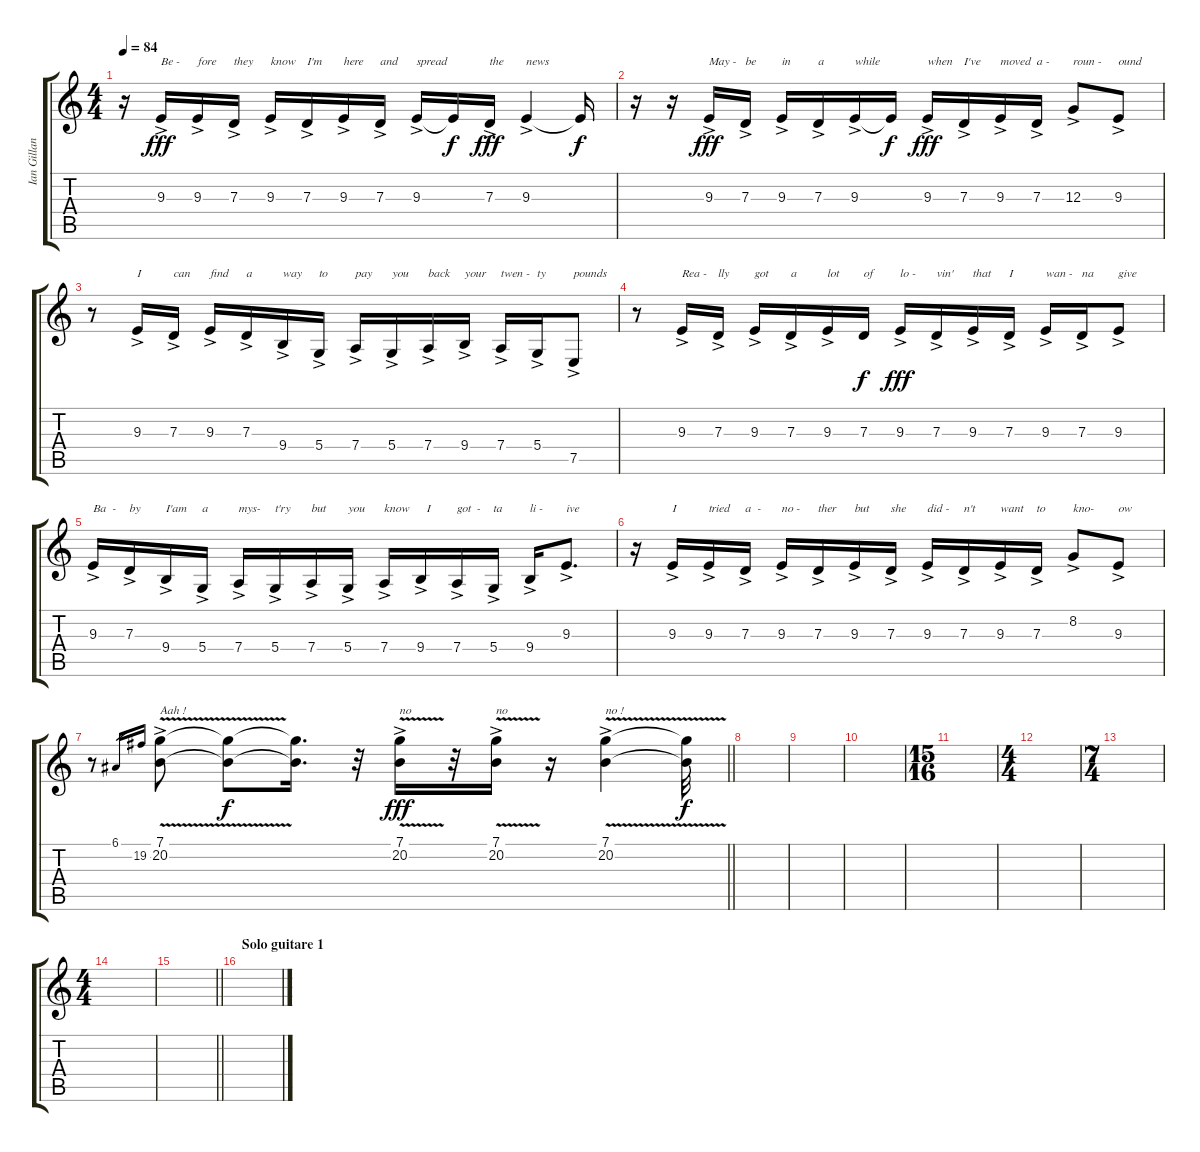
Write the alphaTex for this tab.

\track ("Ian Gillan" "Ian Gillan") {instrument oboe}
\staff {score tabs}
\tuning (E4 B3 G3 D3 A2 E2) {hide}
\ts (4 4)
\tempo 84
\clef g2
\ks c
r.16{dy f} 9.3{ac}.16{txt "Be -" dy fff} 9.3{ac}.16{txt "fore"} 7.3{ac}.16{txt "they"} 9.3{ac}.16{txt "know"} 7.3{ac}.16{txt "I'm"} 9.3{ac}.16{txt "here"} 7.3{ac}.16{txt "and"} 9.3{ac}.16{txt "spread"} 9.3{t}.16{dy f} 7.3{ac}.16{txt "the" dy fff} 9.3{ac}.4{txt "news"} 9.3{t}.16{dy f} |
r.16 r.16 9.3{ac}.16{txt "May -" dy fff} 7.3{ac}.16{txt "be"} 9.3{ac}.16{txt "in"} 7.3{ac}.16{txt "a"} 9.3{ac}.16{txt "while"} 9.3{t}.16{dy f} 9.3{ac}.16{txt "when" dy fff} 7.3{ac}.16{txt "I've"} 9.3{ac}.16{txt "moved"} 7.3{ac}.16{txt "a -"} 12.3{ac}.8{txt "roun -"} 9.3{ac}.8{txt "ound"} |
r.8 9.3{ac}.16{txt "I"} 7.3{ac}.16{txt "can"} 9.3{ac}.16{txt "find"} 7.3{ac}.16{txt "a"} 9.4{ac}.16{txt "way"} 5.4{ac}.16{txt "to"} 7.4{ac}.16{txt "pay"} 5.4{ac}.16{txt "you"} 7.4{ac}.16{txt "back"} 9.4{ac}.16{txt "your"} 7.4{ac}.16{txt "twen -"} 5.4{ac}.16{txt "ty"} 7.5{ac}.8{txt "pounds"} |
r.8 9.3{ac}.16{txt "Rea -"} 7.3{ac}.16{txt "lly"} 9.3{ac}.16{txt "got"} 7.3{ac}.16{txt "a"} 9.3{ac}.16{txt "lot"} 7.3.16{txt "of" dy f} 9.3{ac}.16{txt "lo -" dy fff} 7.3{ac}.16{txt "vin'"} 9.3{ac}.16{txt "that"} 7.3{ac}.16{txt "I"} 9.3{ac}.16{txt "wan -"} 7.3{ac}.16{txt "na"} 9.3{ac}.8{txt "give"} |
9.3{ac}.16{txt "Ba  -"} 7.3{ac}.16{txt "by"} 9.4{ac}.16{txt "I'am"} 5.4{ac}.16{txt "a"} 7.4{ac}.16{txt "mys-"} 5.4{ac}.16{txt "t'ry"} 7.4{ac}.16{txt "but"} 5.4{ac}.16{txt "you"} 7.4{ac}.16{txt "know"} 9.4{ac}.16{txt "  I"} 7.4{ac}.16{txt "got  -"} 5.4{ac}.16{txt "ta"} 9.4{ac}.16{txt "li -"} 9.3{ac}.8{d txt "ive"} |
r.16 9.3{ac}.16{txt "I"} 9.3{ac}.16{txt "tried"} 7.3{ac}.16{txt "a  -"} 9.3{ac}.16{txt "no -"} 7.3{ac}.16{txt "ther"} 9.3{ac}.16{txt "but"} 7.3{ac}.16{txt "she"} 9.3{ac}.16{txt "did -"} 7.3{ac}.16{txt "n't"} 9.3{ac}.16{txt "want"} 7.3{ac}.16{txt "to"} 8.2{ac}.8{txt "kno-"} 9.3{ac}.8{txt "ow"} |
\barLineRight lightlight
r.8 6.1.16{gr} 19.2.16{gr} (7.1{v ac} 20.2{ac}).8{txt "Aah !"} (7.1{t} 20.2{t}).8{dy f} (7.1{t} 20.2{t}).16{d} r.32 (7.1{v ac} 20.2{ac}).16{txt "no" dy fff} r.32 (7.1{v ac} 20.2{ac}).16{txt "no"} r.16 (7.1{v ac} 20.2{ac}).4{txt "no !"} (7.1{t} 20.2{t}).32{dy f} |
|
|
|
\ts (15 16)
|
\ts (4 4)
|
\ts (7 4)
|
\ts (4 4)
|
\barLineRight lightlight
|
\section ("" "Solo guitare 1")
